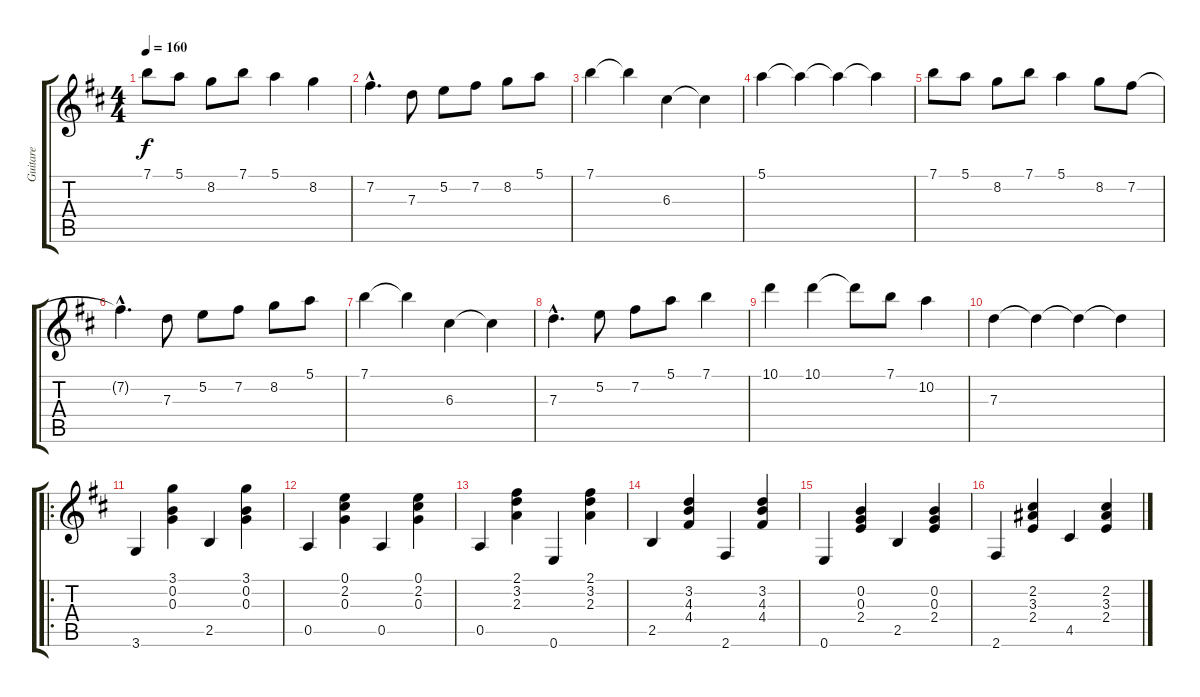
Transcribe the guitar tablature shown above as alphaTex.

\track ("Guitare" "Guitare") {instrument acousticguitarnylon}
\staff {score tabs}
\tuning (E4 B3 G3 D3 A2 E2) {hide}
\ts (4 4)
\tempo 160
\clef g2
\ks d
7.1.8{dy f instrument acousticguitarnylon} 5.1.8 8.2.8 7.1.8 5.1.4 8.2.4 |
7.2{hac}.4{d} 7.3.8 5.2.8 7.2.8 8.2.8 5.1.8 |
7.1.4 7.1{t}.4 6.3.4 6.3{t}.4 |
5.1.4 5.1{t}.4 5.1{t}.4 5.1{t}.4 |
7.1.8 5.1.8 8.2.8 7.1.8 5.1.4 8.2.8 7.2.8 |
7.2{hac t}.4{d} 7.3.8 5.2.8 7.2.8 8.2.8 5.1.8 |
7.1.4 7.1{t}.4 6.3.4 6.3{t}.4 |
7.3{hac}.4{d} 5.2.8 7.2.8 5.1.8 7.1.4 |
10.1.4 10.1.4 10.1{t}.8 7.1.8 10.2.4 |
7.3.4 7.3{t}.4 7.3{t}.4 7.3{t}.4 |
\ro
3.6.4 (3.1 0.2 0.3).4 2.5.4 (3.1 0.2 0.3).4 |
0.5.4 (0.1 2.2 0.3).4 0.5.4 (0.1 2.2 0.3).4 |
0.5.4 (2.1 3.2 2.3).4 0.6.4 (2.1 3.2 2.3).4 |
2.5.4 (3.2 4.3 4.4).4 2.6.4 (3.2 4.3 4.4).4 |
0.6.4 (0.2 0.3 2.4).4 2.5.4 (0.2 0.3 2.4).4 |
2.6.4 (2.2 3.3 2.4).4 4.5.4 (2.2 3.3 2.4).4
